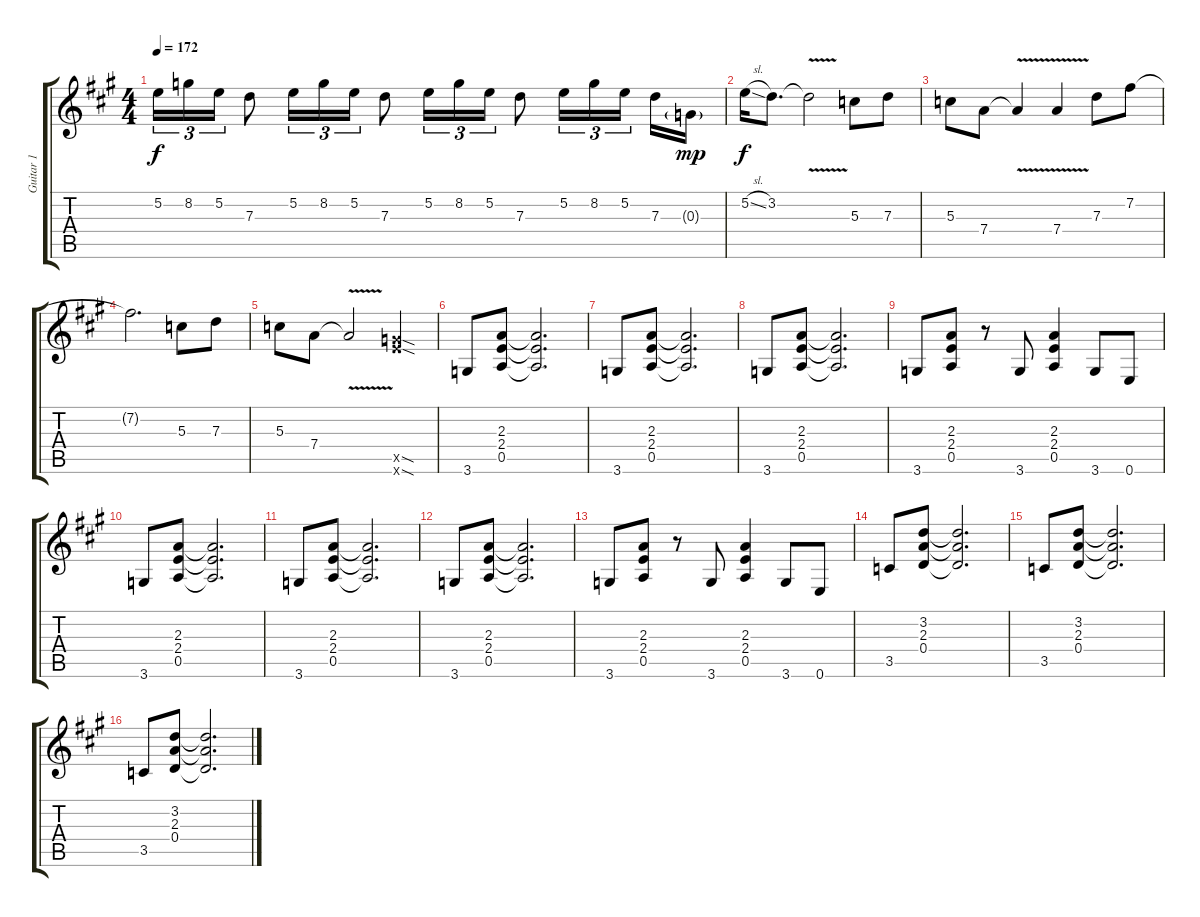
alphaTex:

\track ("Guitar 1" "Guitar 1") {instrument distortionguitar}
\staff {score tabs}
\tuning (E4 B3 G3 D3 A2 E2) {hide}
\ts (4 4)
\tempo 172
\clef g2
\ks a
5.2.16{tu (3 2) dy f} 8.2.16{tu (3 2)} 5.2.16{tu (3 2)} 7.3.8 5.2.16{tu (3 2)} 8.2.16{tu (3 2)} 5.2.16{tu (3 2)} 7.3.8 5.2.16{tu (3 2)} 8.2.16{tu (3 2)} 5.2.16{tu (3 2)} 7.3.8 5.2.16{tu (3 2)} 8.2.16{tu (3 2)} 5.2.16{tu (3 2) beam splitsecondary} 7.3.16 0.3{g}.16{dy mp} |
5.2{sl}.16{dy f} 3.2.8{d} 3.2{v t}.2 5.3.8 7.3.8 |
5.3.8 7.4.8 7.4{v t}.4 7.4{v}.4 7.3.8 7.2.8 |
7.2{t}.2{d} 5.3.8 7.3.8 |
5.3.8 7.4.8 7.4{v t}.2 (10.5{sod x} 12.6{sod x}).4 |
3.6.8 (2.3 2.4 0.5).8 (2.3{t} 2.4{t} 0.5{t}).2{d} |
3.6.8 (2.3 2.4 0.5).8 (2.3{t} 2.4{t} 0.5{t}).2{d} |
3.6.8 (2.3 2.4 0.5).8 (2.3{t} 2.4{t} 0.5{t}).2{d} |
3.6.8 (2.3 2.4 0.5).8 r.8 3.6.8 (2.3 2.4 0.5).4 3.6.8 0.6.8 |
3.6.8 (2.3 2.4 0.5).8 (2.3{t} 2.4{t} 0.5{t}).2{d} |
3.6.8 (2.3 2.4 0.5).8 (2.3{t} 2.4{t} 0.5{t}).2{d} |
3.6.8 (2.3 2.4 0.5).8 (2.3{t} 2.4{t} 0.5{t}).2{d} |
3.6.8 (2.3 2.4 0.5).8 r.8 3.6.8 (2.3 2.4 0.5).4 3.6.8 0.6.8 |
3.5.8 (3.2 2.3 0.4).8 (3.2{t} 2.3{t} 0.4{t}).2{d} |
3.5.8 (3.2 2.3 0.4).8 (3.2{t} 2.3{t} 0.4{t}).2{d} |
3.5.8 (3.2 2.3 0.4).8 (3.2{t} 2.3{t} 0.4{t}).2{d}
